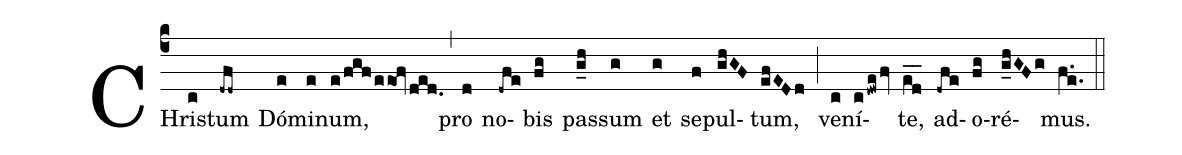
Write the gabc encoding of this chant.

%%
(c4)CHri(c)stum(-dfd~) Dó(e)mi(e)num,(e/fgfeeo!fvded.) (,) pro(d) no(-dfe)bis(fg) pas(g_h)sum(g) et(g) se(f)pul(ghGF)tum,(efEDd) (;)
ve(c)ní(cdwefv)te,(e_d_) ad(-dfe)o(fg)ré(g_hGFg)mus.(f.e.) (::)
